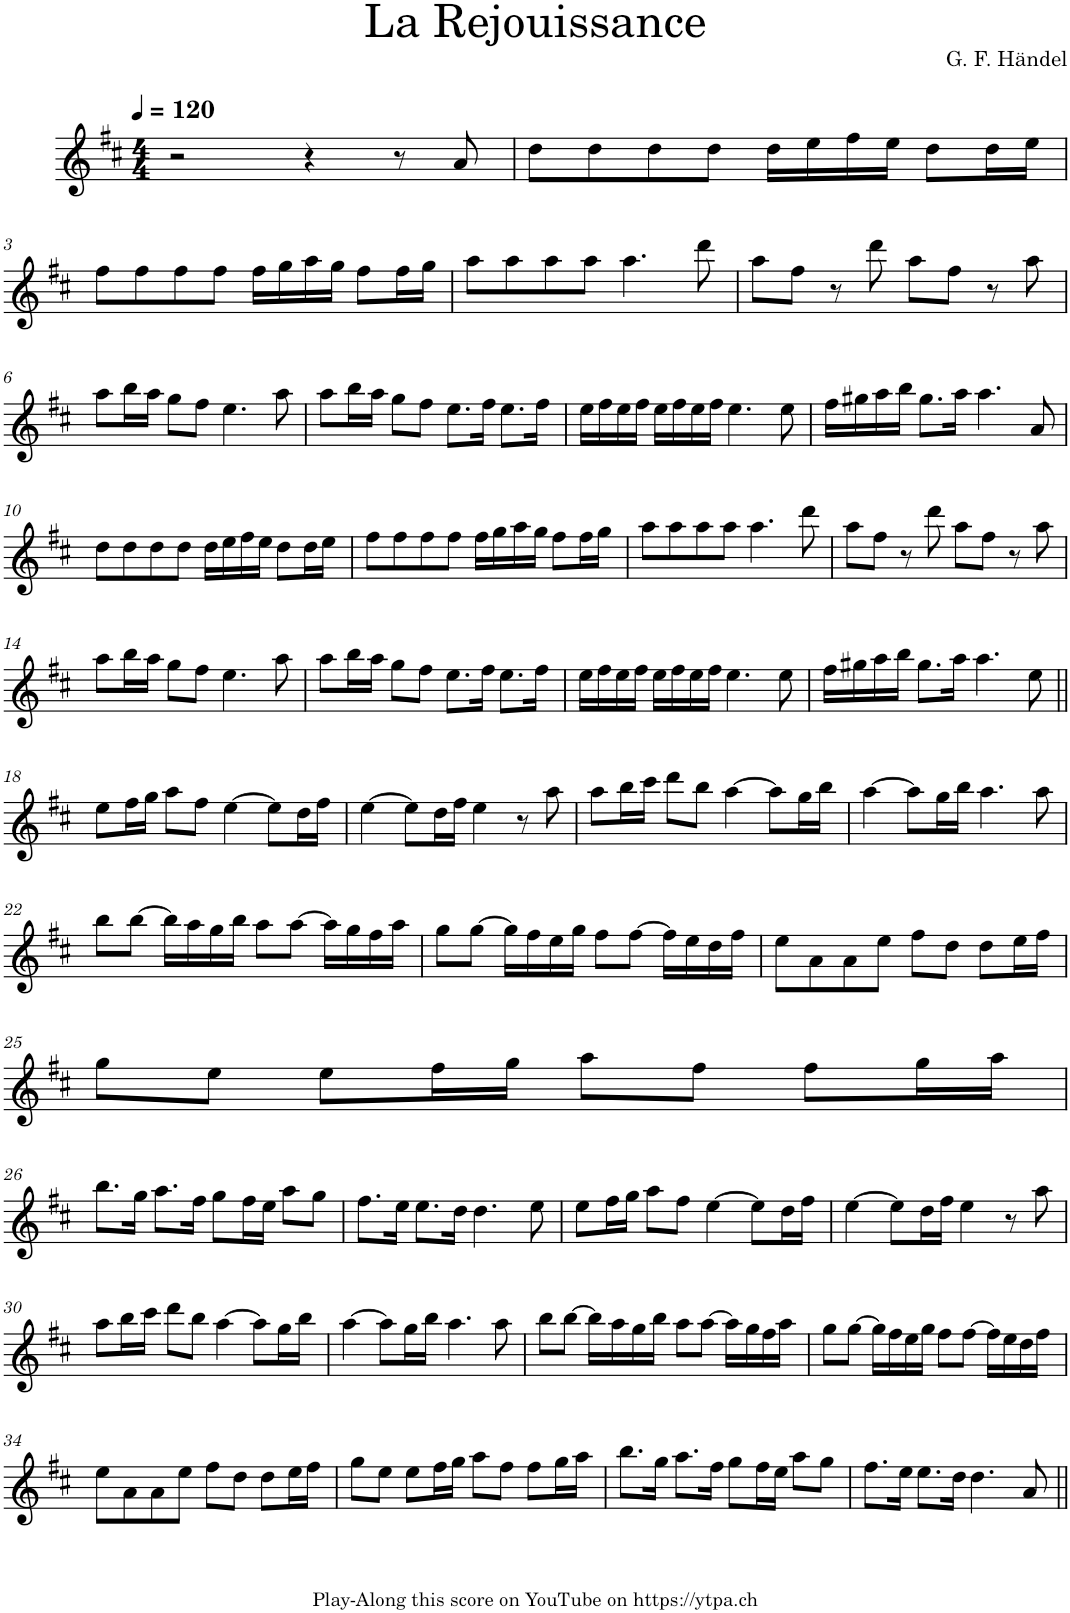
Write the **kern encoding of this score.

**kern
*part1
*staff1
*I"Piano
*I'Pno.
*clefG2
*k[f#c#]
*M4/4
*MM120
=1
2r
4r
8r
8a/
=2
8dd\L
8dd\
8dd\
8dd\J
16dd\LL
16ee\
16ff#\
16ee\JJ
8dd\L
16dd\L
16ee\JJ
!!LO:LB:g=z
=3
8ff#\L
8ff#\
8ff#\
8ff#\J
16ff#\LL
16gg\
16aa\
16gg\JJ
8ff#\L
16ff#\L
16gg\JJ
=4
8aa\L
8aa\
8aa\
8aa\J
4.aa\
8ddd\
=5
8aa\L
8ff#\J
8r
8ddd\
8aa\L
8ff#\J
8r
8aa\
!!LO:LB:g=z
=6
8aa\L
16bb\L
16aa\JJ
8gg\L
8ff#\J
4.ee\
8aa\
=7
8aa\L
16bb\L
16aa\JJ
8gg\L
8ff#\J
8.ee\L
16ff#\Jk
8.ee\L
16ff#\Jk
=8
16ee\LL
16ff#\
16ee\
16ff#\JJ
16ee\LL
16ff#\
16ee\
16ff#\JJ
4.ee\
8ee\
=9
16ff#\LL
16gg#X\
16aa\
16bb\JJ
8.gg#\L
16aa\Jk
4.aa\
8a/
!!LO:LB:g=z
=10
8dd\L
8dd\
8dd\
8dd\J
16dd\LL
16ee\
16ff#\
16ee\JJ
8dd\L
16dd\L
16ee\JJ
=11
8ff#\L
8ff#\
8ff#\
8ff#\J
16ff#\LL
16gg\
16aa\
16gg\JJ
8ff#\L
16ff#\L
16gg\JJ
=12
8aa\L
8aa\
8aa\
8aa\J
4.aa\
8ddd\
=13
8aa\L
8ff#\J
8r
8ddd\
8aa\L
8ff#\J
8r
8aa\
!!LO:LB:g=z
=14
8aa\L
16bb\L
16aa\JJ
8gg\L
8ff#\J
4.ee\
8aa\
=15
8aa\L
16bb\L
16aa\JJ
8gg\L
8ff#\J
8.ee\L
16ff#\Jk
8.ee\L
16ff#\Jk
=16
16ee\LL
16ff#\
16ee\
16ff#\JJ
16ee\LL
16ff#\
16ee\
16ff#\JJ
4.ee\
8ee\
=17
16ff#\LL
16gg#X\
16aa\
16bb\JJ
8.gg#\L
16aa\Jk
4.aa\
8ee\
!!LO:LB:g=z
=18||
8ee\L
16ff#\L
16gg\JJ
8aa\L
8ff#\J
[4ee\
8ee\L]
16dd\L
16ff#\JJ
=19
[4ee\
8ee\L]
16dd\L
16ff#\JJ
4ee\
8r
8aa\
=20
8aa\L
16bb\L
16ccc#\JJ
8ddd\L
8bb\J
[4aa\
8aa\L]
16gg\L
16bb\JJ
=21
[4aa\
8aa\L]
16gg\L
16bb\JJ
4.aa\
8aa\
!!LO:LB:g=z
=22
8bb\L
[8bb\J
16bb\LL]
16aa\
16gg\
16bb\JJ
8aa\L
[8aa\J
16aa\LL]
16gg\
16ff#\
16aa\JJ
=23
8gg\L
[8gg\J
16gg\LL]
16ff#\
16ee\
16gg\JJ
8ff#\L
[8ff#\J
16ff#\LL]
16ee\
16dd\
16ff#\JJ
=24
8ee\L
8a\
8a\
8ee\J
8ff#\L
8dd\J
8dd\L
16ee\L
16ff#\JJ
!!LO:LB:g=z
=25
8gg\L
8ee\J
8ee\L
16ff#\L
16gg\JJ
8aa\L
8ff#\J
8ff#\L
16gg\L
16aa\JJ
!!LO:LB:g=z
=26
8.bb\L
16gg\Jk
8.aa\L
16ff#\Jk
8gg\L
16ff#\L
16ee\JJ
8aa\L
8gg\J
=27
8.ff#\L
16ee\Jk
8.ee\L
16dd\Jk
4.dd\
8ee\
=28
8ee\L
16ff#\L
16gg\JJ
8aa\L
8ff#\J
[4ee\
8ee\L]
16dd\L
16ff#\JJ
=29
[4ee\
8ee\L]
16dd\L
16ff#\JJ
4ee\
8r
8aa\
!!LO:LB:g=z
=30
8aa\L
16bb\L
16ccc#\JJ
8ddd\L
8bb\J
[4aa\
8aa\L]
16gg\L
16bb\JJ
=31
[4aa\
8aa\L]
16gg\L
16bb\JJ
4.aa\
8aa\
=32
8bb\L
[8bb\J
16bb\LL]
16aa\
16gg\
16bb\JJ
8aa\L
[8aa\J
16aa\LL]
16gg\
16ff#\
16aa\JJ
=33
8gg\L
[8gg\J
16gg\LL]
16ff#\
16ee\
16gg\JJ
8ff#\L
[8ff#\J
16ff#\LL]
16ee\
16dd\
16ff#\JJ
!!LO:LB:g=z
=34
8ee\L
8a\
8a\
8ee\J
8ff#\L
8dd\J
8dd\L
16ee\L
16ff#\JJ
=35
8gg\L
8ee\J
8ee\L
16ff#\L
16gg\JJ
8aa\L
8ff#\J
8ff#\L
16gg\L
16aa\JJ
=36
8.bb\L
16gg\Jk
8.aa\L
16ff#\Jk
8gg\L
16ff#\L
16ee\JJ
8aa\L
8gg\J
=37
8.ff#\L
16ee\Jk
8.ee\L
16dd\Jk
4.dd\
8a/
=||
*-
